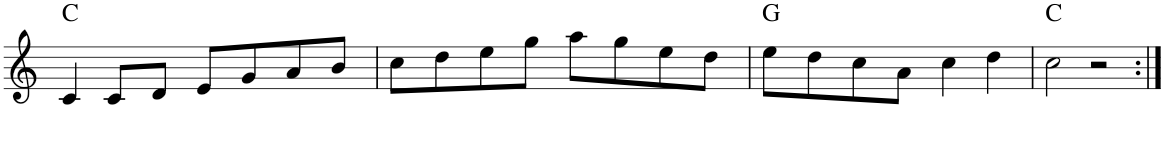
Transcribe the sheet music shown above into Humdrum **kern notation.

**kern	**harte
*part1	*part1
*staff1	*
*I"Mandolin	*
!!LO:PB:g=z
*clefG2	*
*k[]	*
*M4/4	*
=28	=28
4c/	C:maj
8c/L	.
8d/J	.
8e/L	.
8g/	.
8a/	.
8b/J	.
=29	=29
8cc\L	.
8dd\	.
8ee\	.
8gg\J	.
8aa\L	.
8gg\	.
8ee\	.
8dd\J	.
=30	=30
8ee\L	G:maj
8dd\	.
8cc\	.
8a\J	.
4cc\	.
4dd\	.
=31	=31
2cc\	C:maj
2r	.
=:|!	=:|!
*-	*-
